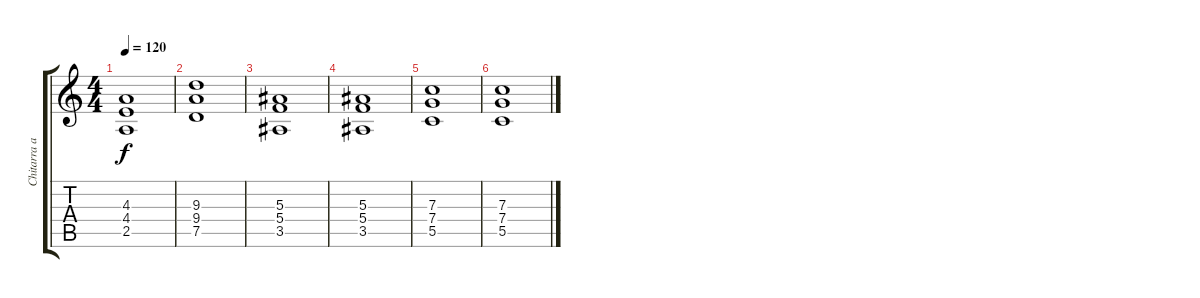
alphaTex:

\track ("Chitarra acustica" "Chitarra a") {instrument acousticguitarsteel}
\staff {score tabs}
\tuning (D4 A3 F3 C3 G2 D2) {hide}
\ts (4 4)
\tempo 120
\clef g2
\ks c
(4.3 4.4 2.5).1{dy f} |
(9.3 9.4 7.5).1 |
(5.3 5.4 3.5).1 |
(5.3 5.4 3.5).1 |
(7.3 7.4 5.5).1 |
(7.3 7.4 5.5).1
